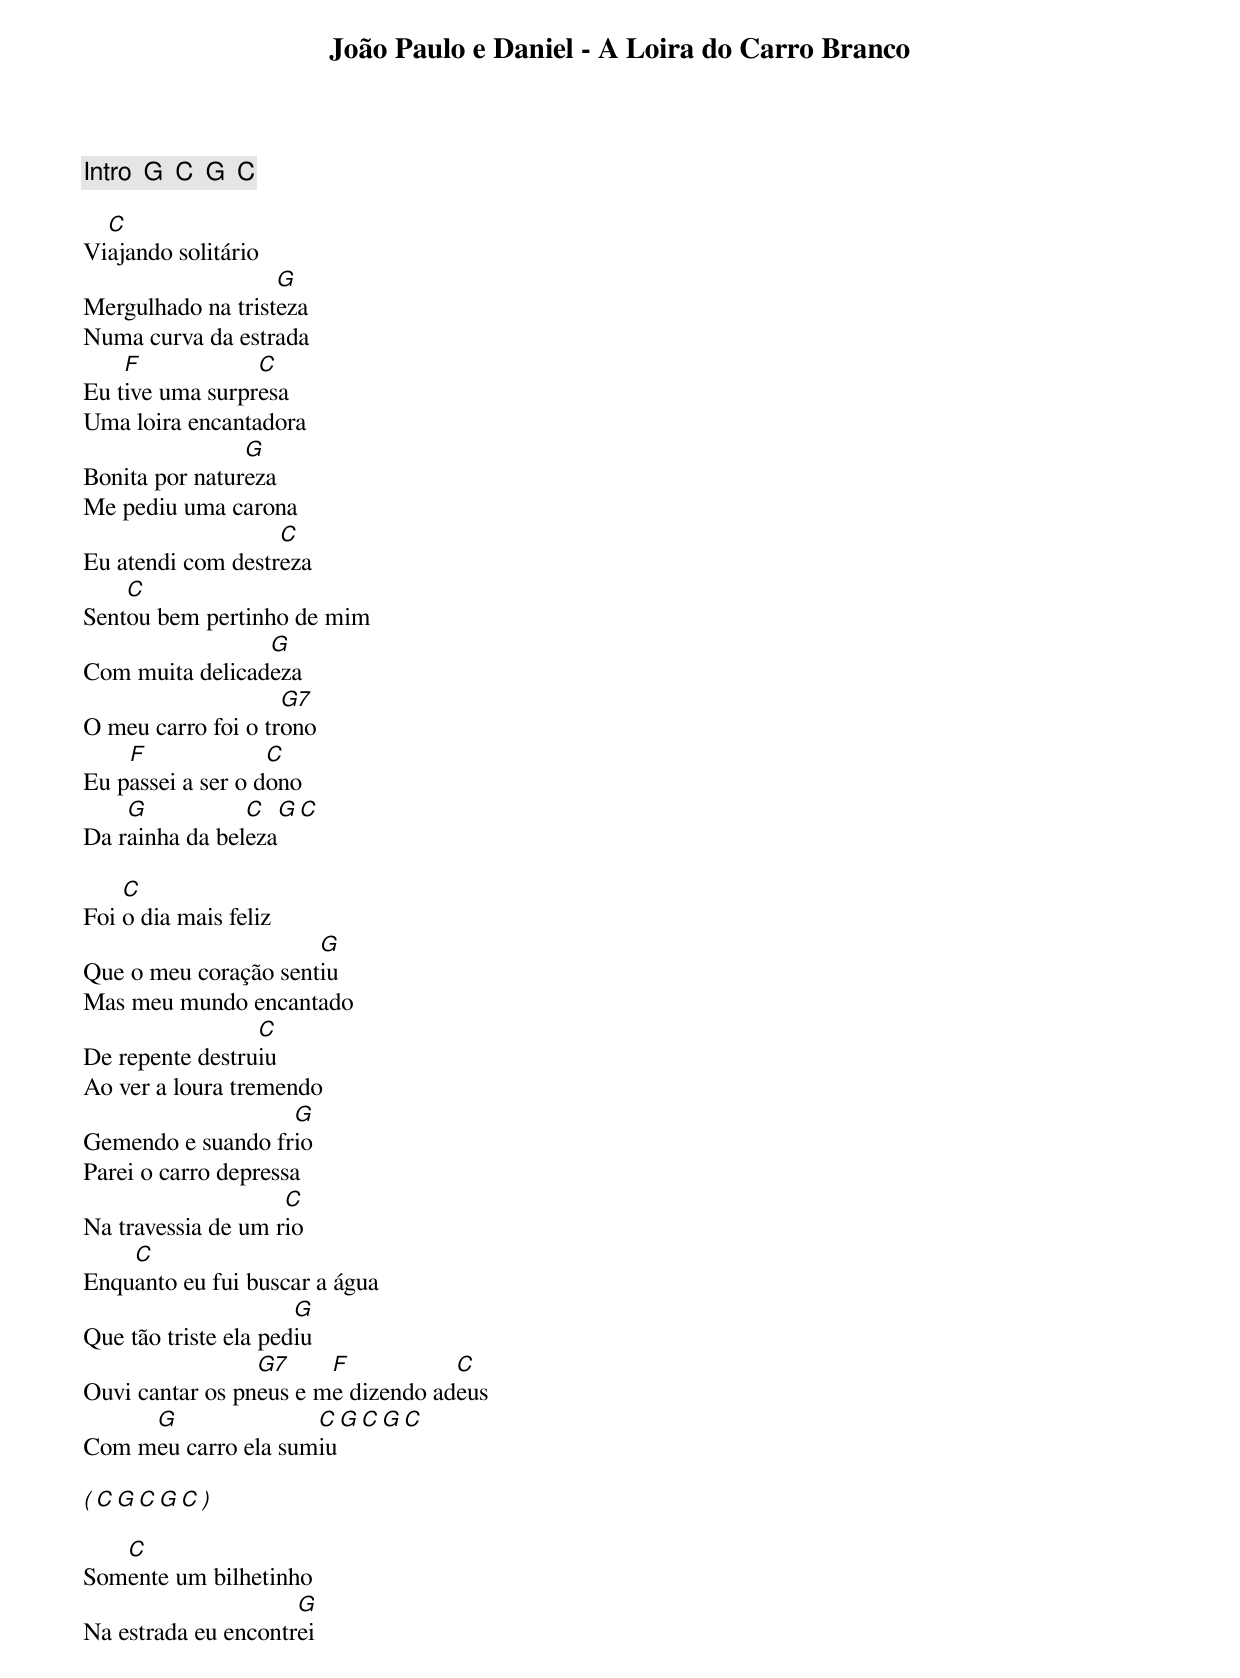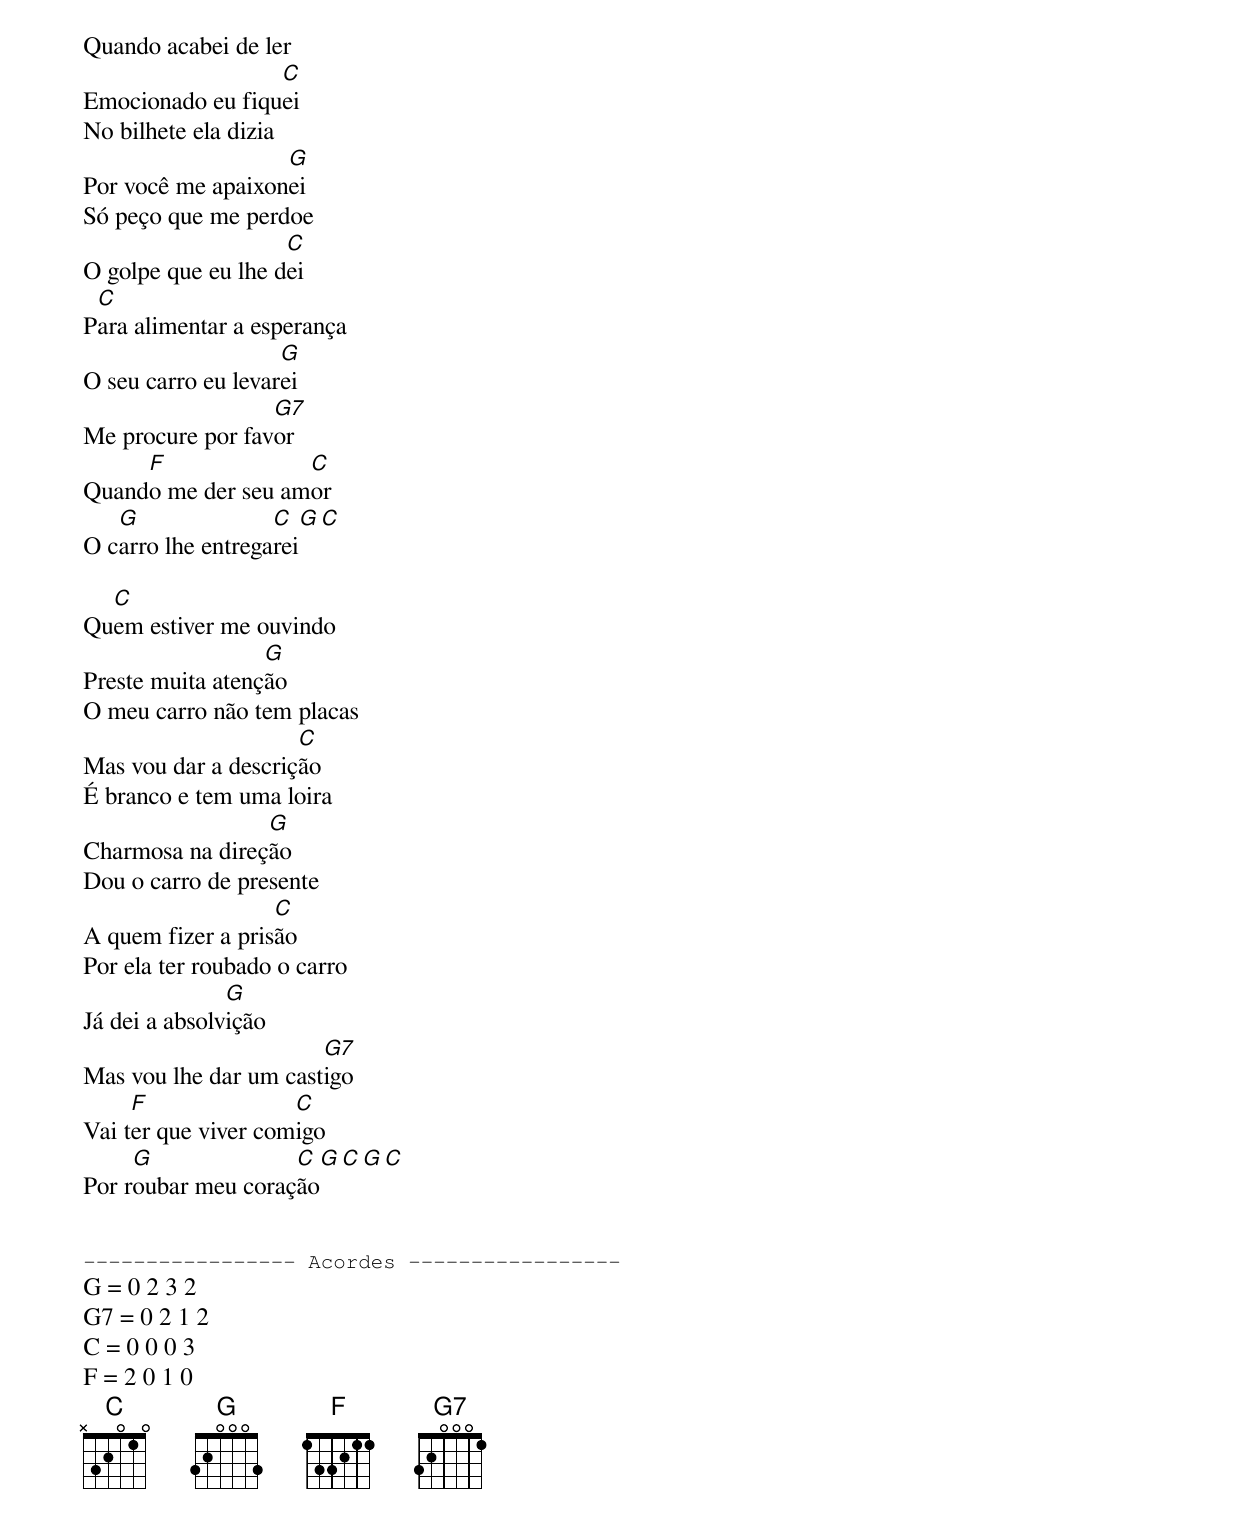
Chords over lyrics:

João Paulo e Daniel - A Loira do Carro Branco

[Intro]  G  C  G  C

  C
Viajando solitário
                   G
Mergulhado na tristeza
Numa curva da estrada
    F            C
Eu tive uma surpresa
Uma loira encantadora
                G
Bonita por natureza
Me pediu uma carona
                   C
Eu atendi com destreza
    C
Sentou bem pertinho de mim
                 G
Com muita delicadeza
                    G7
O meu carro foi o trono
    F              C
Eu passei a ser o dono
    G           C   G  C
Da rainha da beleza

    C
Foi o dia mais feliz
                      G
Que o meu coração sentiu
Mas meu mundo encantado
                 C
De repente destruiu
Ao ver a loura tremendo
                   G
Gemendo e suando frio
Parei o carro depressa
                    C
Na travessia de um rio
    C
Enquanto eu fui buscar a água
                      G
Que tão triste ela pediu
                 G7     F           C
Ouvi cantar os pneus e me dizendo adeus
     G               C  G  C  G  C
Com meu carro ela sumiu

( C  G  C  G  C )

   C
Somente um bilhetinho
                     G
Na estrada eu encontrei
Quando acabei de ler
                  C
Emocionado eu fiquei
No bilhete ela dizia
                   G
Por você me apaixonei
Só peço que me perdoe
                    C
O golpe que eu lhe dei
 C
Para alimentar a esperança
                    G
O seu carro eu levarei
                  G7
Me procure por favor
     F              C
Quando me der seu amor
   G               C  G  C
O carro lhe entregarei

  C
Quem estiver me ouvindo
                  G
Preste muita atenção
O meu carro não tem placas
                     C
Mas vou dar a descrição
É branco e tem uma loira
                 G
Charmosa na direção
Dou o carro de presente
                   C
A quem fizer a prisão
Por ela ter roubado o carro
               G
Já dei a absolvição
                       G7
Mas vou lhe dar um castigo
     F               C
Vai ter que viver comigo
     G              C   G  C  G  C
Por roubar meu coração


----------------- Acordes -----------------
G = 0 2 3 2
G7 = 0 2 1 2
C = 0 0 0 3
F = 2 0 1 0
